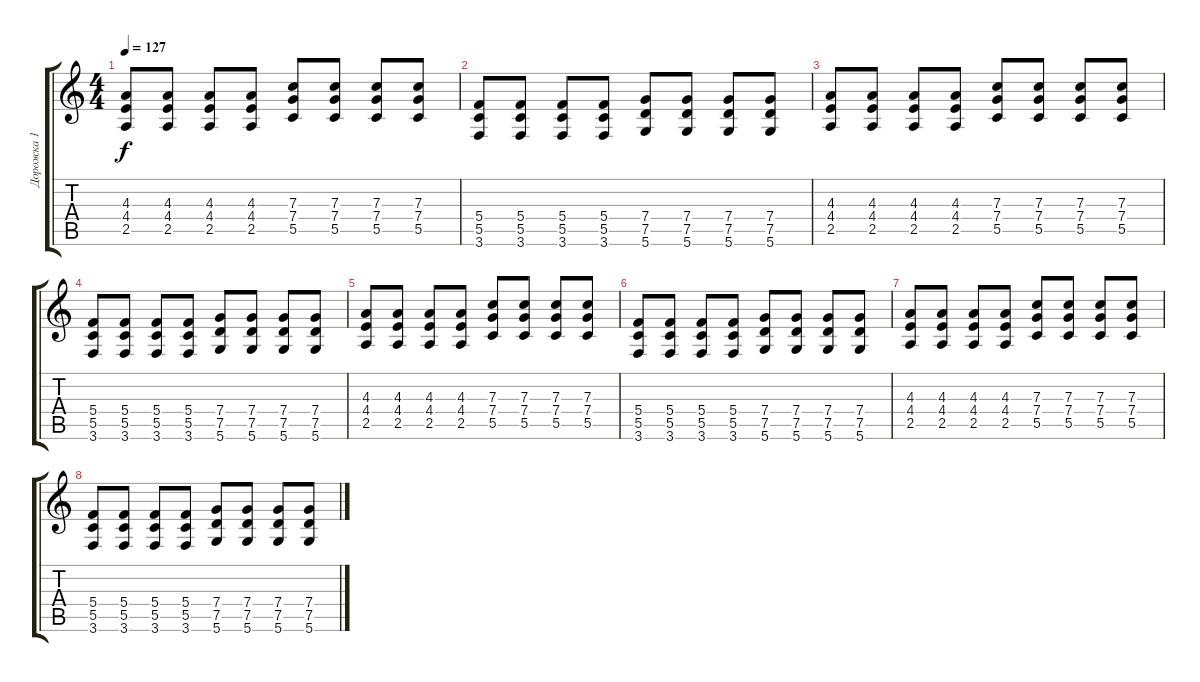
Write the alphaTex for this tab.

\track ("Дорожка 1" "Дорожка 1") {instrument distortionguitar}
\staff {score tabs}
\tuning (D4 A3 F3 C3 G2 D2) {hide}
\ts (4 4)
\tempo 127
\clef g2
\ks c
(4.3 4.4 2.5).8{dy f} (4.3 4.4 2.5).8 (4.3 4.4 2.5).8 (4.3 4.4 2.5).8 (7.3 7.4 5.5).8 (7.3 7.4 5.5).8 (7.3 7.4 5.5).8 (7.3 7.4 5.5).8 |
(5.4 5.5 3.6).8 (5.4 5.5 3.6).8 (5.4 5.5 3.6).8 (5.4 5.5 3.6).8 (7.4 7.5 5.6).8 (7.4 7.5 5.6).8 (7.4 7.5 5.6).8 (7.4 7.5 5.6).8 |
(4.3 4.4 2.5).8 (4.3 4.4 2.5).8 (4.3 4.4 2.5).8 (4.3 4.4 2.5).8 (7.3 7.4 5.5).8 (7.3 7.4 5.5).8 (7.3 7.4 5.5).8 (7.3 7.4 5.5).8 |
(5.4 5.5 3.6).8 (5.4 5.5 3.6).8 (5.4 5.5 3.6).8 (5.4 5.5 3.6).8 (7.4 7.5 5.6).8 (7.4 7.5 5.6).8 (7.4 7.5 5.6).8 (7.4 7.5 5.6).8 |
(4.3 4.4 2.5).8 (4.3 4.4 2.5).8 (4.3 4.4 2.5).8 (4.3 4.4 2.5).8 (7.3 7.4 5.5).8 (7.3 7.4 5.5).8 (7.3 7.4 5.5).8 (7.3 7.4 5.5).8 |
(5.4 5.5 3.6).8 (5.4 5.5 3.6).8 (5.4 5.5 3.6).8 (5.4 5.5 3.6).8 (7.4 7.5 5.6).8 (7.4 7.5 5.6).8 (7.4 7.5 5.6).8 (7.4 7.5 5.6).8 |
(4.3 4.4 2.5).8 (4.3 4.4 2.5).8 (4.3 4.4 2.5).8 (4.3 4.4 2.5).8 (7.3 7.4 5.5).8 (7.3 7.4 5.5).8 (7.3 7.4 5.5).8 (7.3 7.4 5.5).8 |
(5.4 5.5 3.6).8 (5.4 5.5 3.6).8 (5.4 5.5 3.6).8 (5.4 5.5 3.6).8 (7.4 7.5 5.6).8 (7.4 7.5 5.6).8 (7.4 7.5 5.6).8 (7.4 7.5 5.6).8
